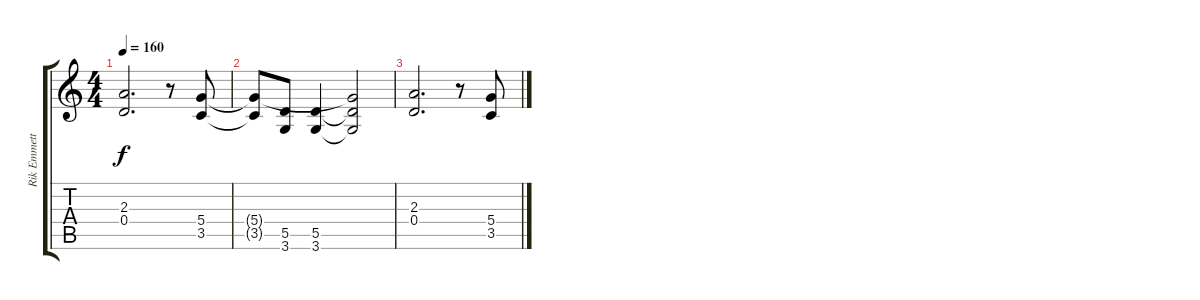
\track ("Rik Emmett- Rythm  Guitars" "Rik Emmett") {instrument acousticguitarsteel}
\staff {score tabs}
\tuning (E4 B3 G3 D3 A2 E2) {hide}
\ts (4 4)
\tempo 160
\clef g2
\ks c
(2.3 0.4).2{d dy f} r.8 (5.4 3.5).8 |
(5.4{t} 3.5{t}).8 (5.5 3.6).8 (5.5 3.6).4 (5.4{t} 5.5{t} 3.6{t}).2 |
(2.3 0.4).2{d} r.8 (5.4 3.5).8
